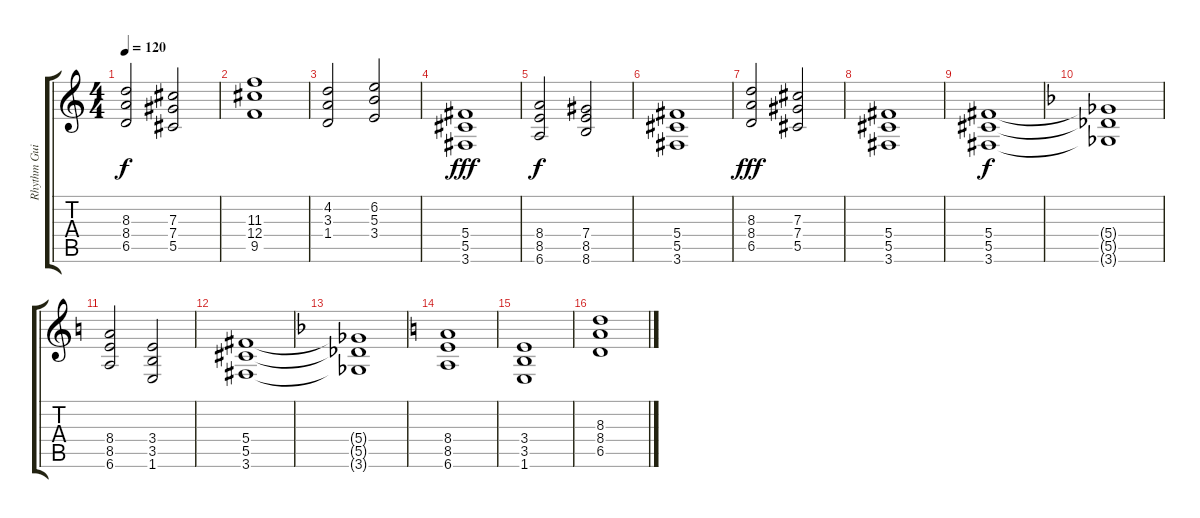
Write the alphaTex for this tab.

\track ("Rhythm Guitar 2 (Felix Vaillancourt)" "Rhythm Gui") {instrument distortionguitar}
\staff {score tabs}
\tuning (Eb4 Bb3 Gb3 Db3 Ab2 Eb2) {hide}
\ts (4 4)
\tempo 120
\clef g2
\ks c
(8.3 8.4 6.5).2{dy f} (7.3 7.4 5.5).2 |
(11.3 12.4 9.5).1 |
(4.2 3.3 1.4).2 (6.2 5.3 3.4).2 |
(5.4 5.5 3.6).1{dy fff} |
(8.4 8.5 6.6).2{dy f} (7.4 8.5 8.6).2 |
(5.4 5.5 3.6).1 |
(8.3 8.4 6.5).2{dy fff} (7.3 7.4 5.5).2 |
(5.4 5.5 3.6).1 |
(5.4 5.5 3.6).1{dy f} |
\ks f
(5.4{t} 5.5{t} 3.6{t}).1 |
\ks c
(8.4 8.5 6.6).2 (3.4 3.5 1.6).2 |
(5.4 5.5 3.6).1 |
\ks f
(5.4{t} 5.5{t} 3.6{t}).1 |
\ks c
(8.4 8.5 6.6).1 |
(3.4 3.5 1.6).1 |
(8.3 8.4 6.5).1
